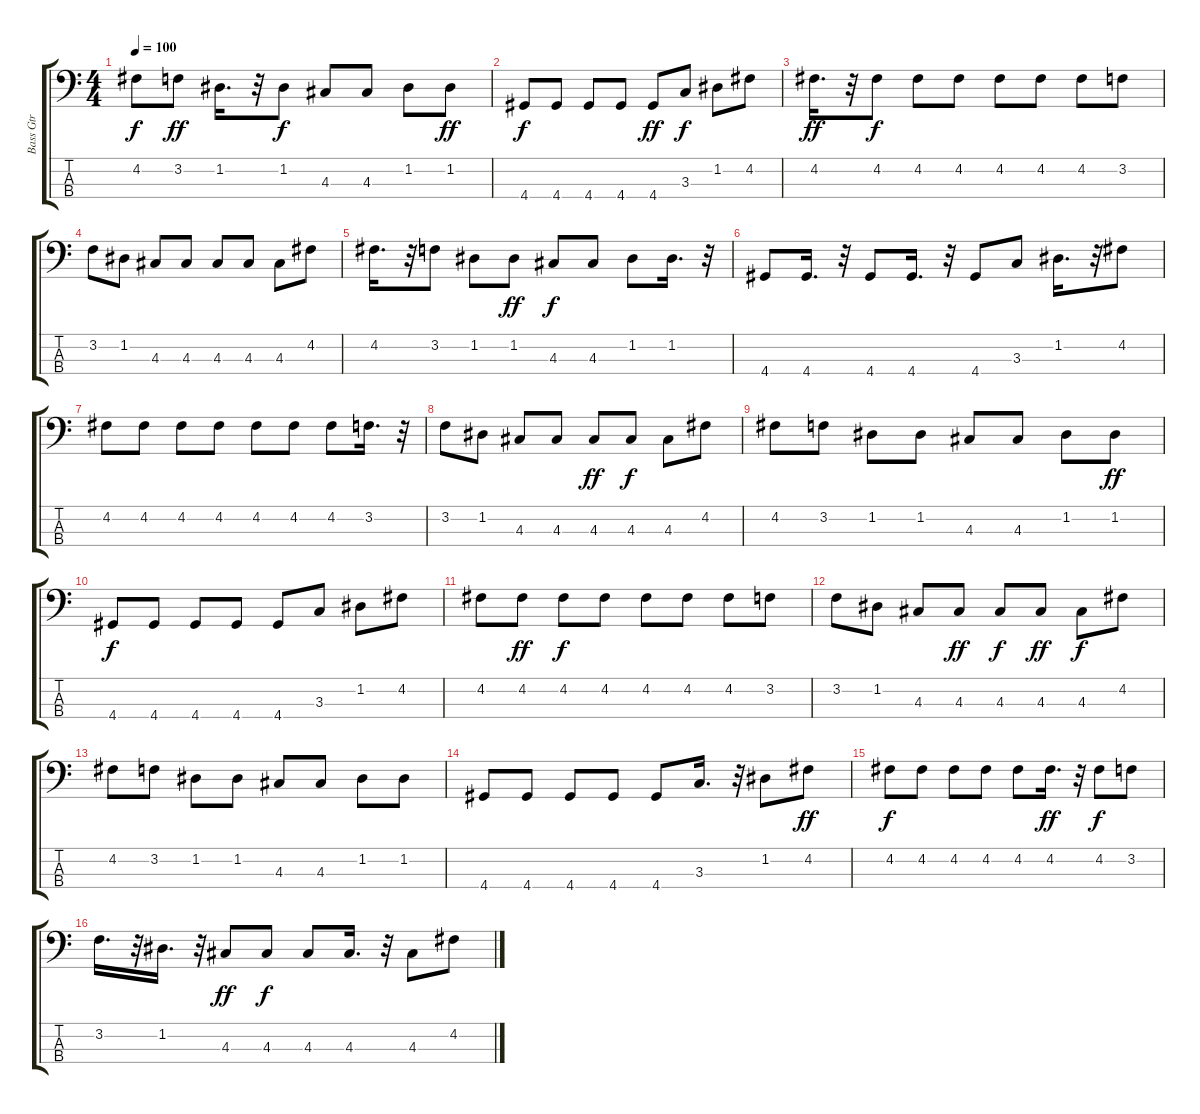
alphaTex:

\track ("Bass Gtr" "Bass Gtr") {instrument electricbasspick}
\staff {score tabs}
\tuning (G2 D2 A1 E1) {hide}
\ts (4 4)
\tempo 100
\clef f4
\ks c
4.2.8{dy f} 3.2.8{dy ff} 1.2.16{d} r.32 1.2.8{dy f} 4.3.8 4.3.8 1.2.8 1.2.8{dy ff} |
4.4.8{dy f} 4.4.8 4.4.8 4.4.8 4.4.8{dy ff} 3.3.8{dy f} 1.2.8 4.2.8 |
4.2.16{d dy ff} r.32 4.2.8{dy f} 4.2.8 4.2.8 4.2.8 4.2.8 4.2.8 3.2.8 |
3.2.8 1.2.8 4.3.8 4.3.8 4.3.8 4.3.8 4.3.8 4.2.8 |
4.2.16{d} r.32 3.2.8 1.2.8 1.2.8{dy ff} 4.3.8{dy f} 4.3.8 1.2.8 1.2.16{d} r.32 |
4.4.8 4.4.16{d} r.32 4.4.8 4.4.16{d} r.32 4.4.8 3.3.8 1.2.16{d} r.32 4.2.8 |
4.2.8 4.2.8 4.2.8 4.2.8 4.2.8 4.2.8 4.2.8 3.2.16{d} r.32 |
3.2.8 1.2.8 4.3.8 4.3.8 4.3.8{dy ff} 4.3.8{dy f} 4.3.8 4.2.8 |
4.2.8 3.2.8 1.2.8 1.2.8 4.3.8 4.3.8 1.2.8 1.2.8{dy ff} |
4.4.8{dy f} 4.4.8 4.4.8 4.4.8 4.4.8 3.3.8 1.2.8 4.2.8 |
4.2.8 4.2.8{dy ff} 4.2.8{dy f} 4.2.8 4.2.8 4.2.8 4.2.8 3.2.8 |
3.2.8 1.2.8 4.3.8 4.3.8{dy ff} 4.3.8{dy f} 4.3.8{dy ff} 4.3.8{dy f} 4.2.8 |
4.2.8 3.2.8 1.2.8 1.2.8 4.3.8 4.3.8 1.2.8 1.2.8 |
4.4.8 4.4.8 4.4.8 4.4.8 4.4.8 3.3.16{d} r.32 1.2.8 4.2.8{dy ff} |
4.2.8{dy f} 4.2.8 4.2.8 4.2.8 4.2.8 4.2.16{d dy ff} r.32 4.2.8{dy f} 3.2.8 |
3.2.16{d} r.32 1.2.16{d} r.32 4.3.8{dy ff} 4.3.8{dy f} 4.3.8 4.3.16{d} r.32 4.3.8 4.2.8
